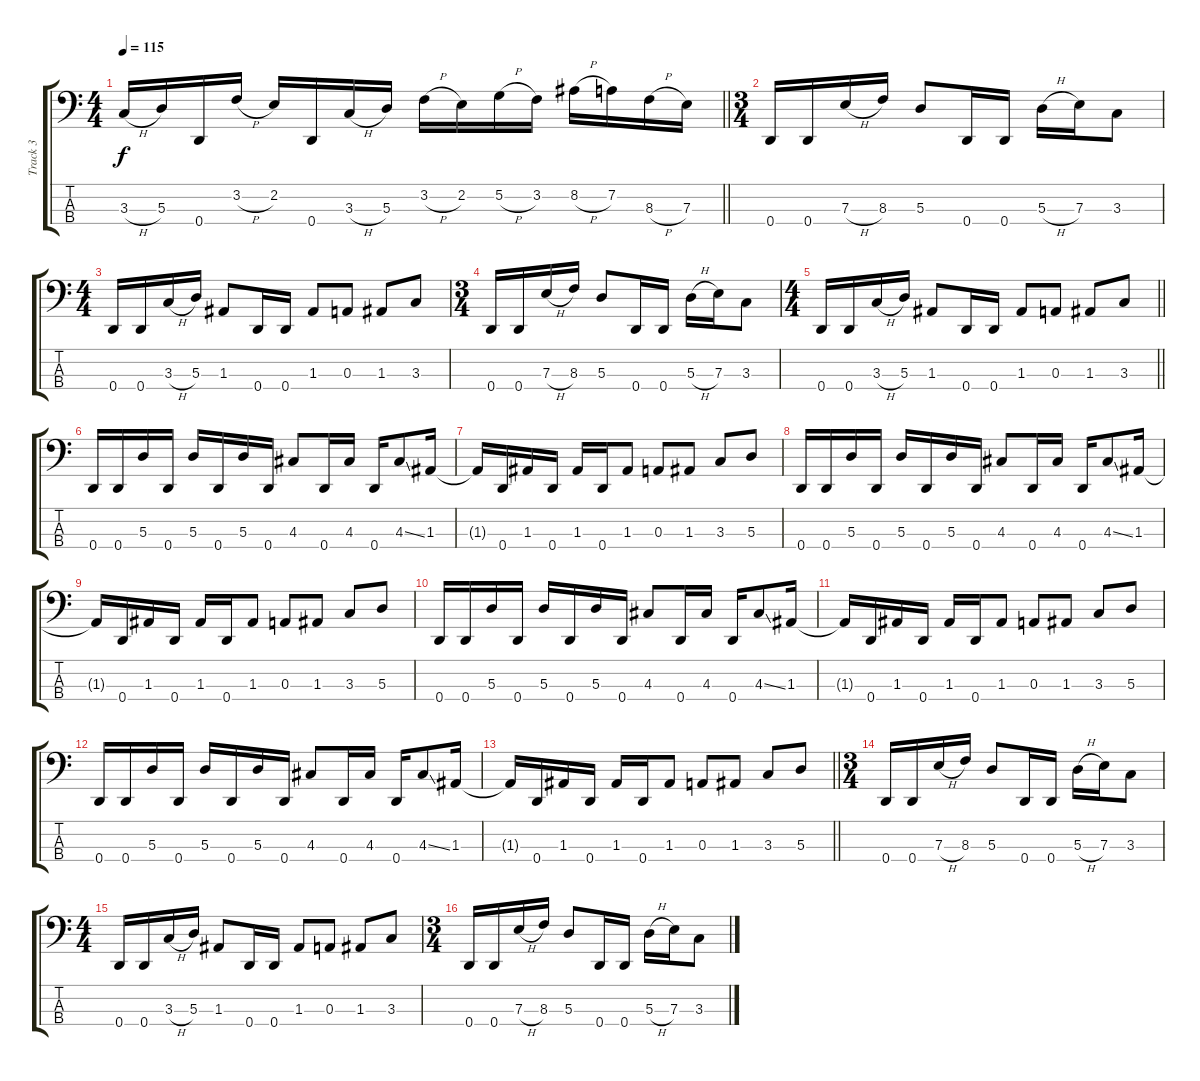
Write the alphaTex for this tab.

\track ("Track 3" "Track 3") {instrument electricbasspick}
\staff {score tabs}
\tuning (G2 D2 A1 D1) {hide}
\ts (4 4)
\tempo 115
\clef f4
\barLineRight lightlight
\ks c
3.3{h}.16{dy f} 5.3.16 0.4.16 3.2{h}.16 2.2.16 0.4.16 3.3{h}.16 5.3.16 3.2{h}.16 2.2.16 5.2{h}.16 3.2.16 8.2{h}.16 7.2.16 8.3{h}.16 7.3.16 |
\ts (3 4)
\section ("" "")
0.4.16 0.4.16 7.3{h}.16 8.3.16 5.3.8 0.4.16 0.4.16 5.3{h}.16 7.3.16 3.3.8 |
\ts (4 4)
0.4.16 0.4.16 3.3{h}.16 5.3.16 1.3.8 0.4.16 0.4.16 1.3.8 0.3.8 1.3.8 3.3.8 |
\ts (3 4)
0.4.16 0.4.16 7.3{h}.16 8.3.16 5.3.8 0.4.16 0.4.16 5.3{h}.16 7.3.16 3.3.8 |
\ts (4 4)
\barLineRight lightlight
0.4.16 0.4.16 3.3{h}.16 5.3.16 1.3.8 0.4.16 0.4.16 1.3.8 0.3.8 1.3.8 3.3.8 |
\section ("" "")
0.4.16 0.4.16 5.3.16 0.4.16 5.3.16 0.4.16 5.3.16 0.4.16 4.3.8 0.4.16 4.3.16 0.4.16 4.3{ss}.8 1.3.16 |
1.3{t}.16 0.4.16 1.3.16 0.4.16 1.3.16 0.4.16 1.3.8 0.3.8 1.3.8 3.3.8 5.3.8 |
0.4.16 0.4.16 5.3.16 0.4.16 5.3.16 0.4.16 5.3.16 0.4.16 4.3.8 0.4.16 4.3.16 0.4.16 4.3{ss}.8 1.3.16 |
1.3{t}.16 0.4.16 1.3.16 0.4.16 1.3.16 0.4.16 1.3.8 0.3.8 1.3.8 3.3.8 5.3.8 |
0.4.16 0.4.16 5.3.16 0.4.16 5.3.16 0.4.16 5.3.16 0.4.16 4.3.8 0.4.16 4.3.16 0.4.16 4.3{ss}.8 1.3.16 |
1.3{t}.16 0.4.16 1.3.16 0.4.16 1.3.16 0.4.16 1.3.8 0.3.8 1.3.8 3.3.8 5.3.8 |
0.4.16 0.4.16 5.3.16 0.4.16 5.3.16 0.4.16 5.3.16 0.4.16 4.3.8 0.4.16 4.3.16 0.4.16 4.3{ss}.8 1.3.16 |
\barLineRight lightlight
1.3{t}.16 0.4.16 1.3.16 0.4.16 1.3.16 0.4.16 1.3.8 0.3.8 1.3.8 3.3.8 5.3.8 |
\ts (3 4)
\section ("" "")
0.4.16 0.4.16 7.3{h}.16 8.3.16 5.3.8 0.4.16 0.4.16 5.3{h}.16 7.3.16 3.3.8 |
\ts (4 4)
0.4.16 0.4.16 3.3{h}.16 5.3.16 1.3.8 0.4.16 0.4.16 1.3.8 0.3.8 1.3.8 3.3.8 |
\ts (3 4)
0.4.16 0.4.16 7.3{h}.16 8.3.16 5.3.8 0.4.16 0.4.16 5.3{h}.16 7.3.16 3.3.8
